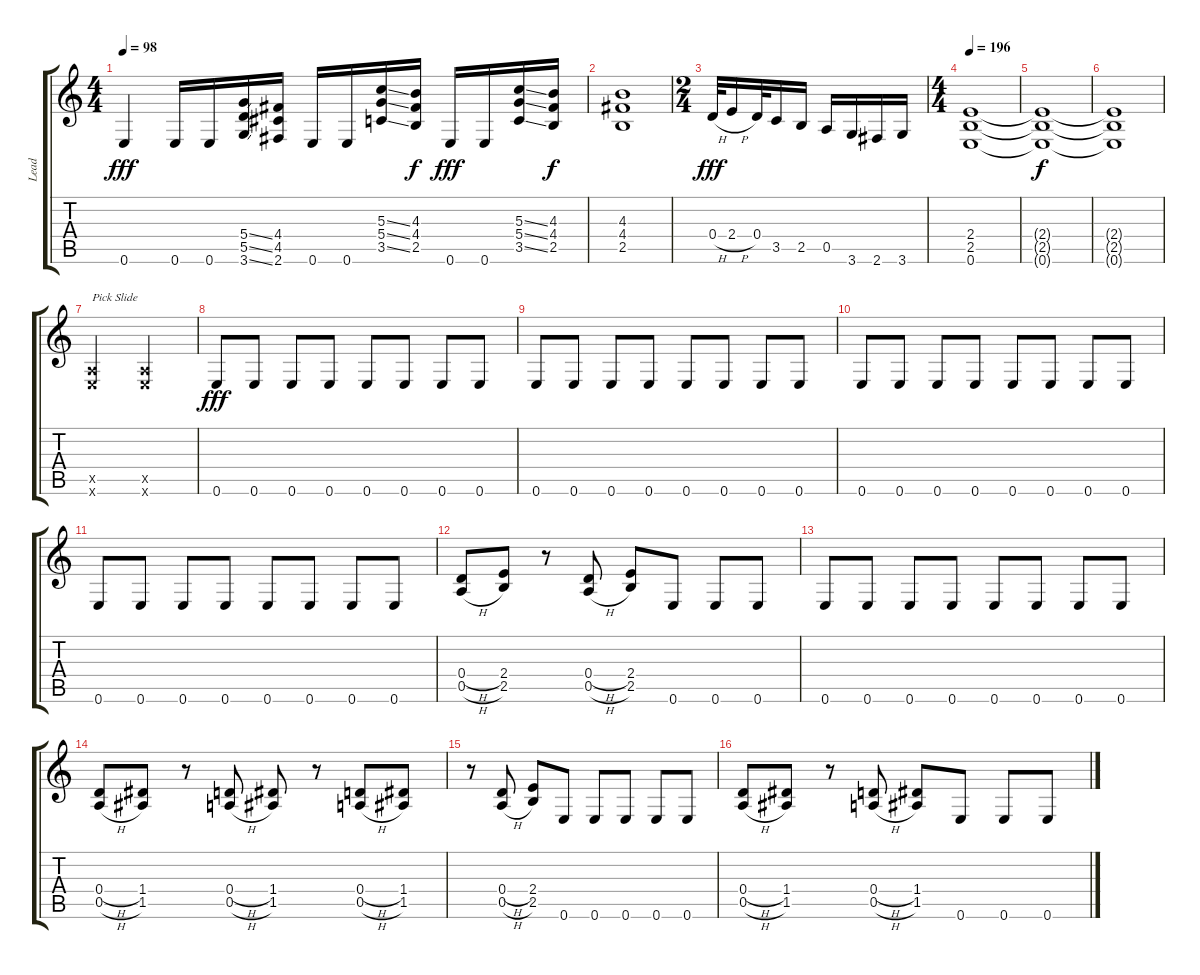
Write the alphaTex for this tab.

\track ("Lead" "Lead") {instrument overdrivenguitar}
\staff {score tabs}
\tuning (E4 B3 G3 D3 A2 E2) {hide}
\ts (4 4)
\tempo 98
\clef g2
\ks c
0.6.4{dy fff} 0.6.16 0.6.16 (5.4{ss} 5.5{ss} 3.6{ss}).16 (4.4 4.5 2.6).16 0.6.16 0.6.16 (5.3{ss} 5.4{ss} 3.5{ss}).16 (4.3 4.4 2.5).16{dy f} 0.6.16{dy fff} 0.6.16 (5.3{ss} 5.4{ss} 3.5{ss}).16 (4.3 4.4 2.5).16{dy f} |
(4.3 4.4 2.5).1 |
\ts (2 4)
0.4{h}.32{dy fff} 2.4{h}.16 0.4.32 3.5.16 2.5.16 0.5.16 3.6.16 2.6.16 3.6.16 |
\ts (4 4)
\tempo 196
(2.4 2.5 0.6).1 |
(2.4{t} 2.5{t} 0.6{t}).1{dy f} |
(2.4{t} 2.5{t} 0.6{t}).1 |
(0.5{x} 0.6{x}).2{txt "Pick Slide"} (0.5{x} 0.6{x}).2 |
0.6.8{dy fff} 0.6.8 0.6.8 0.6.8 0.6.8 0.6.8 0.6.8 0.6.8 |
0.6.8 0.6.8 0.6.8 0.6.8 0.6.8 0.6.8 0.6.8 0.6.8 |
0.6.8 0.6.8 0.6.8 0.6.8 0.6.8 0.6.8 0.6.8 0.6.8 |
0.6.8 0.6.8 0.6.8 0.6.8 0.6.8 0.6.8 0.6.8 0.6.8 |
(0.4{h} 0.5{h}).8 (2.4 2.5).8 r.8 (0.4{h} 0.5{h}).8 (2.4 2.5).8 0.6.8 0.6.8 0.6.8 |
0.6.8 0.6.8 0.6.8 0.6.8 0.6.8 0.6.8 0.6.8 0.6.8 |
(0.4{h} 0.5{h}).8 (1.4 1.5).8 r.8 (0.4{h} 0.5{h}).8 (1.4 1.5).8 r.8 (0.4{h} 0.5{h}).8 (1.4 1.5).8 |
r.8 (0.4{h} 0.5{h}).8 (2.4 2.5).8 0.6.8 0.6.8 0.6.8 0.6.8 0.6.8 |
(0.4{h} 0.5{h}).8 (1.4 1.5).8 r.8 (0.4{h} 0.5{h}).8 (1.4 1.5).8 0.6.8 0.6.8 0.6.8
